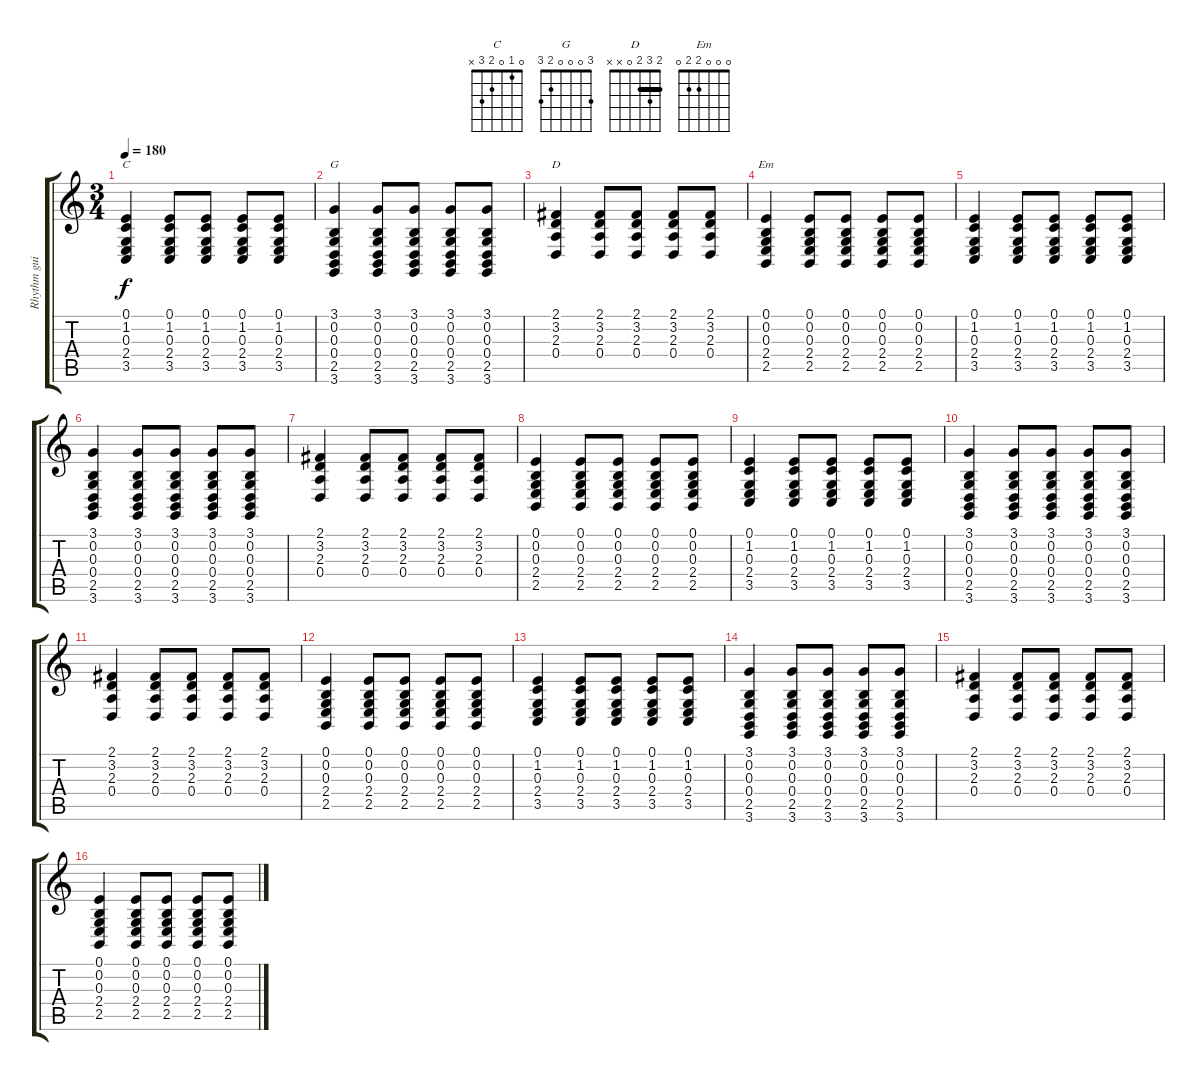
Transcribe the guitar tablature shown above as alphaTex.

\track ("Rhythm guitar" "Rhythm gui") {instrument pad3polysynth}
\staff {score tabs}
\tuning (E4 B3 G3 D3 A2 E2) {hide}
\chord ("C" 0 1 0 2 3 x)
\chord ("G" 3 0 0 0 2 3)
\chord ("D" 2 3 2 0 x x) {barre 2}
\chord ("Em" 0 0 0 2 2 0)
\ts (3 4)
\tempo 180
\clef g2
\ks c
(0.1 1.2 0.3 2.4 3.5).4{ch "C" dy f} (0.1 1.2 0.3 2.4 3.5).8 (0.1 1.2 0.3 2.4 3.5).8 (0.1 1.2 0.3 2.4 3.5).8 (0.1 1.2 0.3 2.4 3.5).8 |
(3.1 0.2 0.3 0.4 2.5 3.6).4{ch "G"} (3.1 0.2 0.3 0.4 2.5 3.6).8 (3.1 0.2 0.3 0.4 2.5 3.6).8 (3.1 0.2 0.3 0.4 2.5 3.6).8 (3.1 0.2 0.3 0.4 2.5 3.6).8 |
(2.1 3.2 2.3 0.4).4{ch "D"} (2.1 3.2 2.3 0.4).8 (2.1 3.2 2.3 0.4).8 (2.1 3.2 2.3 0.4).8 (2.1 3.2 2.3 0.4).8 |
(0.1 0.2 0.3 2.4 2.5).4{ch "Em"} (0.1 0.2 0.3 2.4 2.5).8 (0.1 0.2 0.3 2.4 2.5).8 (0.1 0.2 0.3 2.4 2.5).8 (0.1 0.2 0.3 2.4 2.5).8 |
(0.1 1.2 0.3 2.4 3.5).4 (0.1 1.2 0.3 2.4 3.5).8 (0.1 1.2 0.3 2.4 3.5).8 (0.1 1.2 0.3 2.4 3.5).8 (0.1 1.2 0.3 2.4 3.5).8 |
(3.1 0.2 0.3 0.4 2.5 3.6).4 (3.1 0.2 0.3 0.4 2.5 3.6).8 (3.1 0.2 0.3 0.4 2.5 3.6).8 (3.1 0.2 0.3 0.4 2.5 3.6).8 (3.1 0.2 0.3 0.4 2.5 3.6).8 |
(2.1 3.2 2.3 0.4).4 (2.1 3.2 2.3 0.4).8 (2.1 3.2 2.3 0.4).8 (2.1 3.2 2.3 0.4).8 (2.1 3.2 2.3 0.4).8 |
(0.1 0.2 0.3 2.4 2.5).4 (0.1 0.2 0.3 2.4 2.5).8 (0.1 0.2 0.3 2.4 2.5).8 (0.1 0.2 0.3 2.4 2.5).8 (0.1 0.2 0.3 2.4 2.5).8 |
(0.1 1.2 0.3 2.4 3.5).4 (0.1 1.2 0.3 2.4 3.5).8 (0.1 1.2 0.3 2.4 3.5).8 (0.1 1.2 0.3 2.4 3.5).8 (0.1 1.2 0.3 2.4 3.5).8 |
(3.1 0.2 0.3 0.4 2.5 3.6).4 (3.1 0.2 0.3 0.4 2.5 3.6).8 (3.1 0.2 0.3 0.4 2.5 3.6).8 (3.1 0.2 0.3 0.4 2.5 3.6).8 (3.1 0.2 0.3 0.4 2.5 3.6).8 |
(2.1 3.2 2.3 0.4).4 (2.1 3.2 2.3 0.4).8 (2.1 3.2 2.3 0.4).8 (2.1 3.2 2.3 0.4).8 (2.1 3.2 2.3 0.4).8 |
(0.1 0.2 0.3 2.4 2.5).4 (0.1 0.2 0.3 2.4 2.5).8 (0.1 0.2 0.3 2.4 2.5).8 (0.1 0.2 0.3 2.4 2.5).8 (0.1 0.2 0.3 2.4 2.5).8 |
(0.1 1.2 0.3 2.4 3.5).4 (0.1 1.2 0.3 2.4 3.5).8 (0.1 1.2 0.3 2.4 3.5).8 (0.1 1.2 0.3 2.4 3.5).8 (0.1 1.2 0.3 2.4 3.5).8 |
(3.1 0.2 0.3 0.4 2.5 3.6).4 (3.1 0.2 0.3 0.4 2.5 3.6).8 (3.1 0.2 0.3 0.4 2.5 3.6).8 (3.1 0.2 0.3 0.4 2.5 3.6).8 (3.1 0.2 0.3 0.4 2.5 3.6).8 |
(2.1 3.2 2.3 0.4).4 (2.1 3.2 2.3 0.4).8 (2.1 3.2 2.3 0.4).8 (2.1 3.2 2.3 0.4).8 (2.1 3.2 2.3 0.4).8 |
(0.1 0.2 0.3 2.4 2.5).4 (0.1 0.2 0.3 2.4 2.5).8 (0.1 0.2 0.3 2.4 2.5).8 (0.1 0.2 0.3 2.4 2.5).8 (0.1 0.2 0.3 2.4 2.5).8
